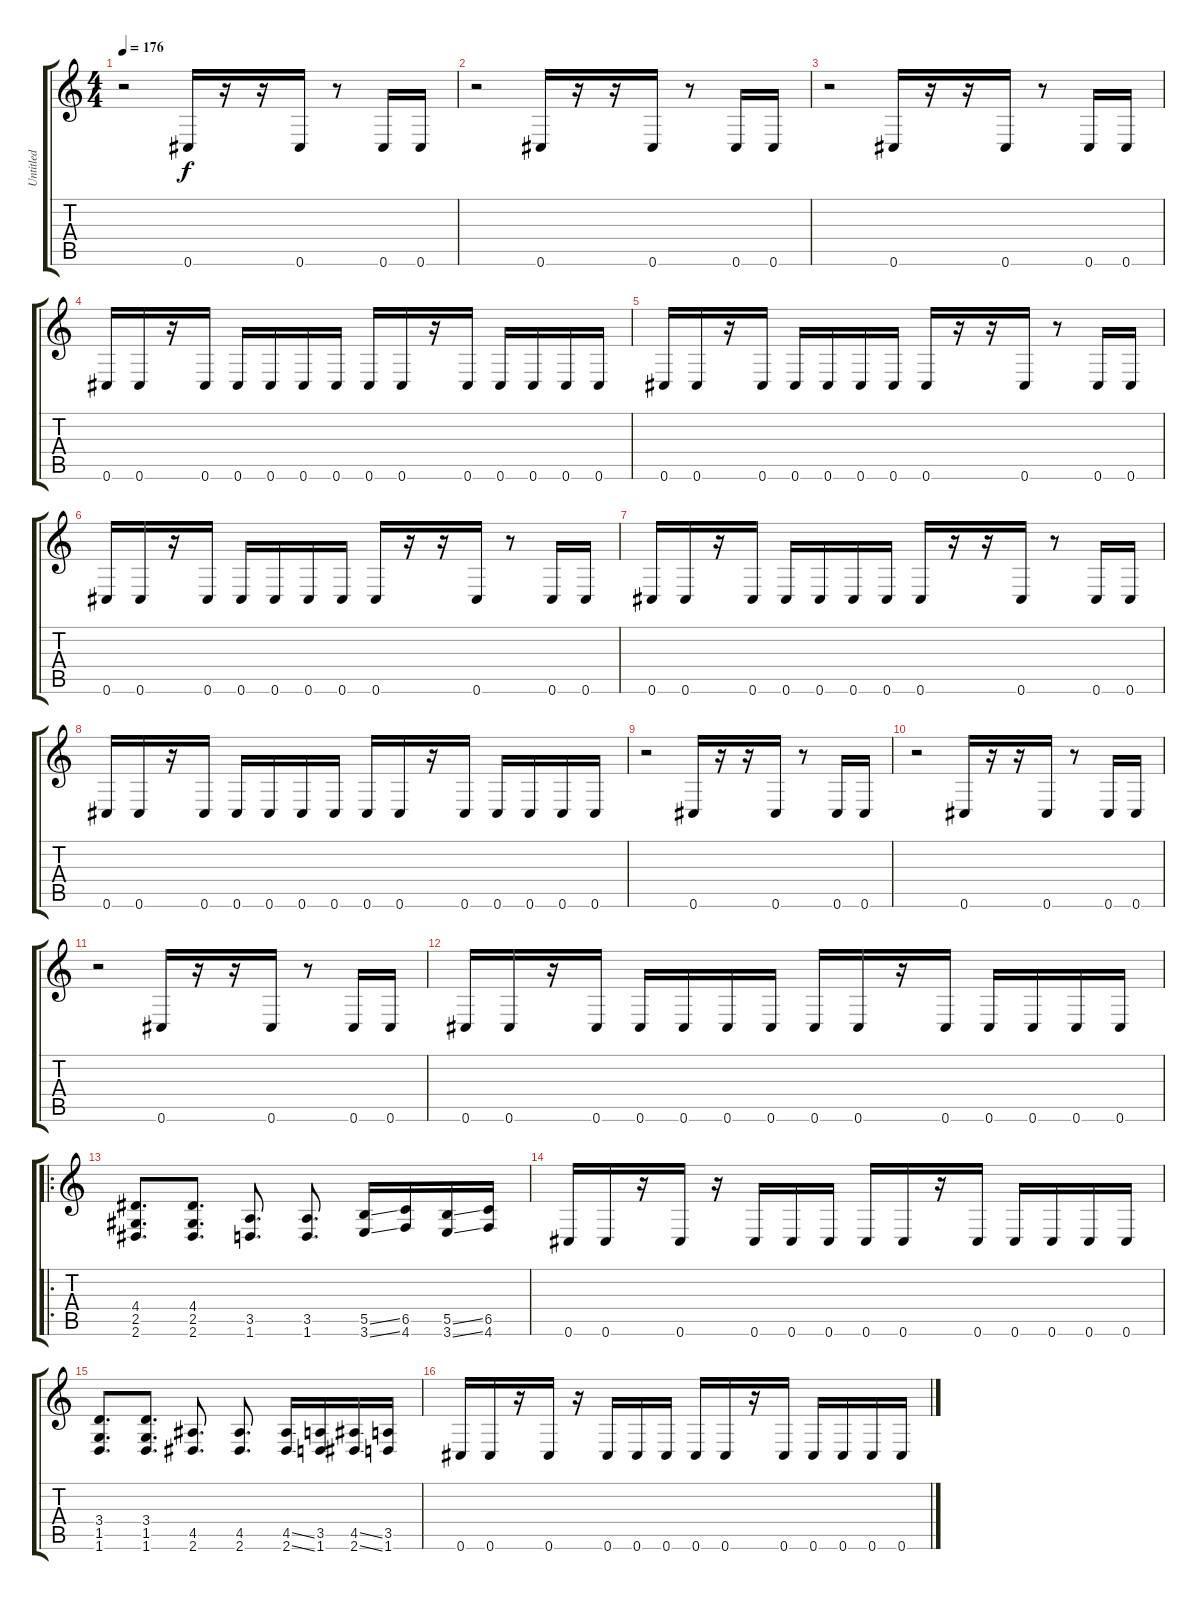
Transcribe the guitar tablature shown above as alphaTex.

\track ("Untitled" "Untitled") {instrument distortionguitar}
\staff {score tabs}
\tuning (Db4 Ab3 E3 B2 Gb2 Db2) {hide}
\ts (4 4)
\tempo 176
\clef g2
\ks c
r.2{dy f} 0.6.16 r.16 r.16 0.6.16 r.8 0.6.16 0.6.16 |
r.2 0.6.16 r.16 r.16 0.6.16 r.8 0.6.16 0.6.16 |
r.2 0.6.16 r.16 r.16 0.6.16 r.8 0.6.16 0.6.16 |
0.6.16 0.6.16 r.16 0.6.16 0.6.16 0.6.16 0.6.16 0.6.16 0.6.16 0.6.16 r.16 0.6.16 0.6.16 0.6.16 0.6.16 0.6.16 |
0.6.16 0.6.16 r.16 0.6.16 0.6.16 0.6.16 0.6.16 0.6.16 0.6.16 r.16 r.16 0.6.16 r.8 0.6.16 0.6.16 |
0.6.16 0.6.16 r.16 0.6.16 0.6.16 0.6.16 0.6.16 0.6.16 0.6.16 r.16 r.16 0.6.16 r.8 0.6.16 0.6.16 |
0.6.16 0.6.16 r.16 0.6.16 0.6.16 0.6.16 0.6.16 0.6.16 0.6.16 r.16 r.16 0.6.16 r.8 0.6.16 0.6.16 |
0.6.16 0.6.16 r.16 0.6.16 0.6.16 0.6.16 0.6.16 0.6.16 0.6.16 0.6.16 r.16 0.6.16 0.6.16 0.6.16 0.6.16 0.6.16 |
r.2 0.6.16 r.16 r.16 0.6.16 r.8 0.6.16 0.6.16 |
r.2 0.6.16 r.16 r.16 0.6.16 r.8 0.6.16 0.6.16 |
r.2 0.6.16 r.16 r.16 0.6.16 r.8 0.6.16 0.6.16 |
0.6.16 0.6.16 r.16 0.6.16 0.6.16 0.6.16 0.6.16 0.6.16 0.6.16 0.6.16 r.16 0.6.16 0.6.16 0.6.16 0.6.16 0.6.16 |
\ro
(4.4 2.5 2.6).8{d} (4.4 2.5 2.6).8{d} (3.5 1.6).8{d} (3.5 1.6).8{d} (5.5{ss} 3.6{ss}).16 (6.5 4.6).16 (5.5{ss} 3.6{ss}).16 (6.5 4.6).16 |
0.6.16 0.6.16 r.16 0.6.16 r.16 0.6.16 0.6.16 0.6.16 0.6.16 0.6.16 r.16 0.6.16 0.6.16 0.6.16 0.6.16 0.6.16 |
(3.4 1.5 1.6).8{d} (3.4 1.5 1.6).8{d} (4.5 2.6).8{d} (4.5 2.6).8{d} (4.5{ss} 2.6{ss}).16 (3.5 1.6).16 (4.5{ss} 2.6{ss}).16 (3.5 1.6).16 |
0.6.16 0.6.16 r.16 0.6.16 r.16 0.6.16 0.6.16 0.6.16 0.6.16 0.6.16 r.16 0.6.16 0.6.16 0.6.16 0.6.16 0.6.16
